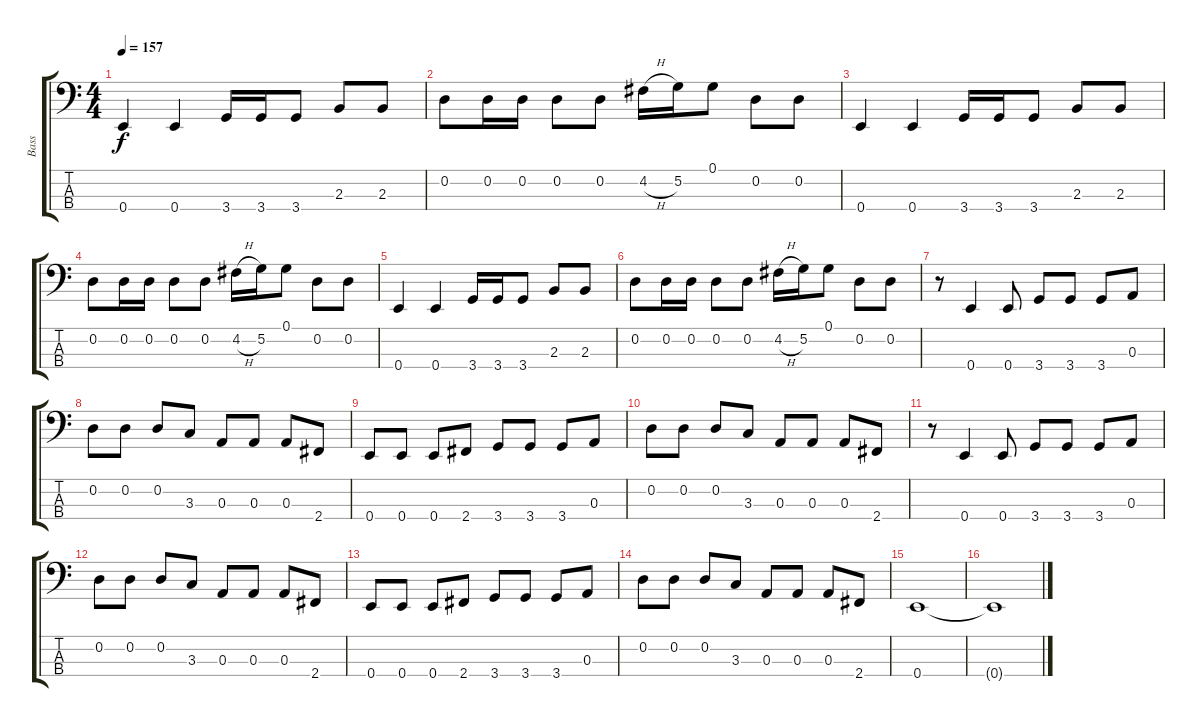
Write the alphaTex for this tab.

\track ("Bass" "Bass") {instrument electricbasspick}
\staff {score tabs}
\tuning (G2 D2 A1 E1) {hide}
\ts (4 4)
\tempo 157
\clef f4
\ks c
0.4.4{dy f} 0.4.4 3.4.16 3.4.16 3.4.8 2.3.8 2.3.8 |
0.2.8 0.2.16 0.2.16 0.2.8 0.2.8 4.2{h}.16 5.2.16 0.1.8 0.2.8 0.2.8 |
0.4.4 0.4.4 3.4.16 3.4.16 3.4.8 2.3.8 2.3.8 |
0.2.8 0.2.16 0.2.16 0.2.8 0.2.8 4.2{h}.16 5.2.16 0.1.8 0.2.8 0.2.8 |
0.4.4 0.4.4 3.4.16 3.4.16 3.4.8 2.3.8 2.3.8 |
0.2.8 0.2.16 0.2.16 0.2.8 0.2.8 4.2{h}.16 5.2.16 0.1.8 0.2.8 0.2.8 |
r.8 0.4.4 0.4.8 3.4.8 3.4.8 3.4.8 0.3.8 |
0.2.8 0.2.8 0.2.8 3.3.8 0.3.8 0.3.8 0.3.8 2.4.8 |
0.4.8 0.4.8 0.4.8 2.4.8 3.4.8 3.4.8 3.4.8 0.3.8 |
0.2.8 0.2.8 0.2.8 3.3.8 0.3.8 0.3.8 0.3.8 2.4.8 |
r.8 0.4.4 0.4.8 3.4.8 3.4.8 3.4.8 0.3.8 |
0.2.8 0.2.8 0.2.8 3.3.8 0.3.8 0.3.8 0.3.8 2.4.8 |
0.4.8 0.4.8 0.4.8 2.4.8 3.4.8 3.4.8 3.4.8 0.3.8 |
0.2.8 0.2.8 0.2.8 3.3.8 0.3.8 0.3.8 0.3.8 2.4.8 |
0.4.1 |
0.4{t}.1
